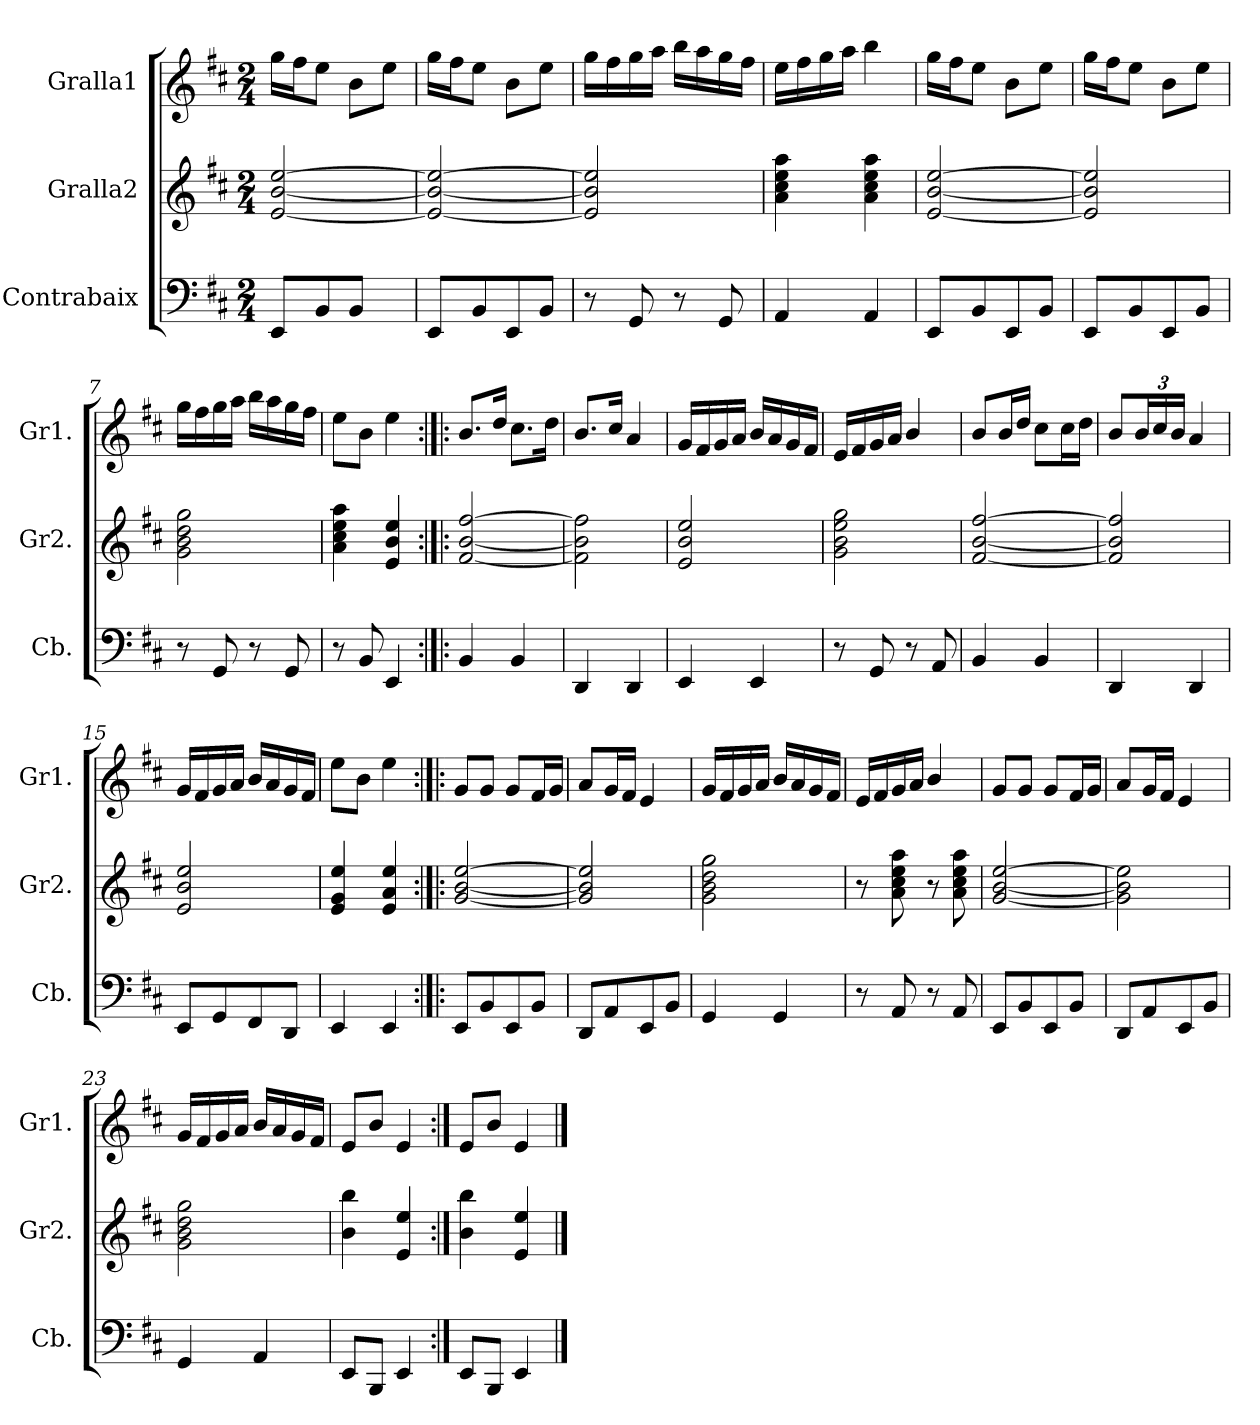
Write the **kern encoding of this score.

**kern	**kern	**kern
*part3	*part2	*part1
*staff3	*staff2	*staff1
*I"Contrabaix	*I"Gralla2	*I"Gralla1
*I'Cb.	*I'Gr2.	*I'Gr1.
*clefF4	*clefG2	*clefG2
*ITrd7c12	*	*
*k[f#c#]	*k[f#c#]	*k[f#c#]
*M2/4	*M2/4	*M2/4
*MM120	*MM120	*MM120
=1	=1	=1
8EEE/L	[2e/ [2b/ [2ee/	16gg\LL
.	.	16ff#\J
8BBB/	.	8ee\J
8BBB/J	.	8b\L
8ryy	.	8ee\J
=2	=2	=2
8EEE/L	2e/_ 2b/_ 2ee/_	16gg\LL
.	.	16ff#\J
8BBB/	.	8ee\J
8EEE/	.	8b\L
8BBB/J	.	8ee\J
=3	=3	=3
8r	2e/] 2b/] 2ee/]	16gg\LL
.	.	16ff#\
8GGG/	.	16gg\
.	.	16aa\JJ
8r	.	16bb\LL
.	.	16aa\
8GGG/	.	16gg\
.	.	16ff#\JJ
=4	=4	=4
4AAA/	4a\ 4cc#\ 4ee\ 4aa\	16ee\LL
.	.	16ff#\
.	.	16gg\
.	.	16aa\JJ
4AAA/	4a\ 4cc#\ 4ee\ 4aa\	4bb\
=5	=5	=5
8EEE/L	[2e/ [2b/ [2ee/	16gg\LL
.	.	16ff#\J
8BBB/	.	8ee\J
8EEE/	.	8b\L
8BBB/J	.	8ee\J
=6	=6	=6
8EEE/L	2e/] 2b/] 2ee/]	16gg\LL
.	.	16ff#\J
8BBB/	.	8ee\J
8EEE/	.	8b\L
8BBB/J	.	8ee\J
!!LO:LB:g=z
=7	=7	=7
8r	2g\ 2b\ 2dd\ 2gg\	16gg\LL
.	.	16ff#\
8GGG/	.	16gg\
.	.	16aa\JJ
8r	.	16bb\LL
.	.	16aa\
8GGG/	.	16gg\
.	.	16ff#\JJ
=8	=8	=8
8r	4a\ 4cc#\ 4ee\ 4aa\	8ee\L
8BBB/	.	8b\J
4EEE/	4e/ 4b/ 4ee/	4ee\
=9:|!|:	=9:|!|:	=9:|!|:
4BBB/	[2f#/ [2b/ [2ff#/	8.b/L
.	.	16dd/Jk
4BBB/	.	8.cc#\L
.	.	16dd\Jk
=10	=10	=10
4DDD/	2f#\] 2b\] 2ff#\]	8.b/L
.	.	16cc#/Jk
4DDD/	.	4a/
=11	=11	=11
4EEE/	2e/ 2b/ 2ee/	16g/LL
.	.	16f#/
.	.	16g/
.	.	16a/JJ
4EEE/	.	16b/LL
.	.	16a/
.	.	16g/
.	.	16f#/JJ
=12	=12	=12
8r	2g\ 2b\ 2ee\ 2gg\	16e/LL
.	.	16f#/
8GGG/	.	16g/
.	.	16a/JJ
8r	.	4b/
8AAA/	.	.
!!LO:LB:g=z
=13	=13	=13
4BBB/	[2f#/ [2b/ [2ff#/	8b/L
.	.	16b/L
.	.	16dd/JJ
4BBB/	.	8cc#\L
.	.	16cc#\L
.	.	16dd\JJ
=14	=14	=14
4DDD/	2f#/] 2b/] 2ff#/]	8b/L
*	*	*Xbrackettup
.	.	24b/L
.	.	24cc#/
.	.	24b/JJ
4DDD/	.	4a/
=15	=15	=15
8EEE/L	2e/ 2b/ 2ee/	16g/LL
.	.	16f#/
8GGG/	.	16g/
.	.	16a/JJ
8FFF#/	.	16b/LL
.	.	16a/
8DDD/J	.	16g/
.	.	16f#/JJ
=16	=16	=16
4EEE/	4e/ 4g/ 4ee/	8ee\L
.	.	8b\J
4EEE/	4e/ 4a/ 4ee/	4ee\
=17:|!|:	=17:|!|:	=17:|!|:
8EEE/L	[2g/ [2b/ [2ee/	8g/L
8BBB/	.	8g/J
8EEE/	.	8g/L
8BBB/J	.	16f#/L
.	.	16g/JJ
=18	=18	=18
8DDD/L	2g/] 2b/] 2ee/]	8a/L
8AAA/	.	16g/L
.	.	16f#/JJ
8EEE/	.	4e/
8BBB/J	.	.
!!LO:LB:g=z
=19	=19	=19
4GGG/	2g\ 2b\ 2dd\ 2gg\	16g/LL
.	.	16f#/
.	.	16g/
.	.	16a/JJ
4GGG/	.	16b/LL
.	.	16a/
.	.	16g/
.	.	16f#/JJ
=20	=20	=20
8r	8r	16e/LL
.	.	16f#/
8AAA/	8a\ 8cc#\ 8ee\ 8aa\	16g/
.	.	16a/JJ
8r	8r	4b/
8AAA/	8a\ 8cc#\ 8ee\ 8aa\	.
=21	=21	=21
8EEE/L	[2g/ [2b/ [2ee/	8g/L
8BBB/	.	8g/J
8EEE/	.	8g/L
8BBB/J	.	16f#/L
.	.	16g/JJ
=22	=22	=22
8DDD/L	2g\] 2b\] 2ee\]	8a/L
8AAA/	.	16g/L
.	.	16f#/JJ
8EEE/	.	4e/
8BBB/J	.	.
=23	=23	=23
4GGG/	2g\ 2b\ 2dd\ 2gg\	16g/LL
.	.	16f#/
.	.	16g/
.	.	16a/JJ
4AAA/	.	16b/LL
.	.	16a/
.	.	16g/
.	.	16f#/JJ
=24	=24	=24
8EEE/L	4b\ 4bb\	8e/L
8BBBB/J	.	8b/J
4EEE/	4e/ 4ee/	4e/
=25:|!	=25:|!	=25:|!
8EEE/L	4b\ 4bb\	8e/L
8BBBB/J	.	8b/J
4EEE/	4e/ 4ee/	4e/
==	==	==
*-	*-	*-
